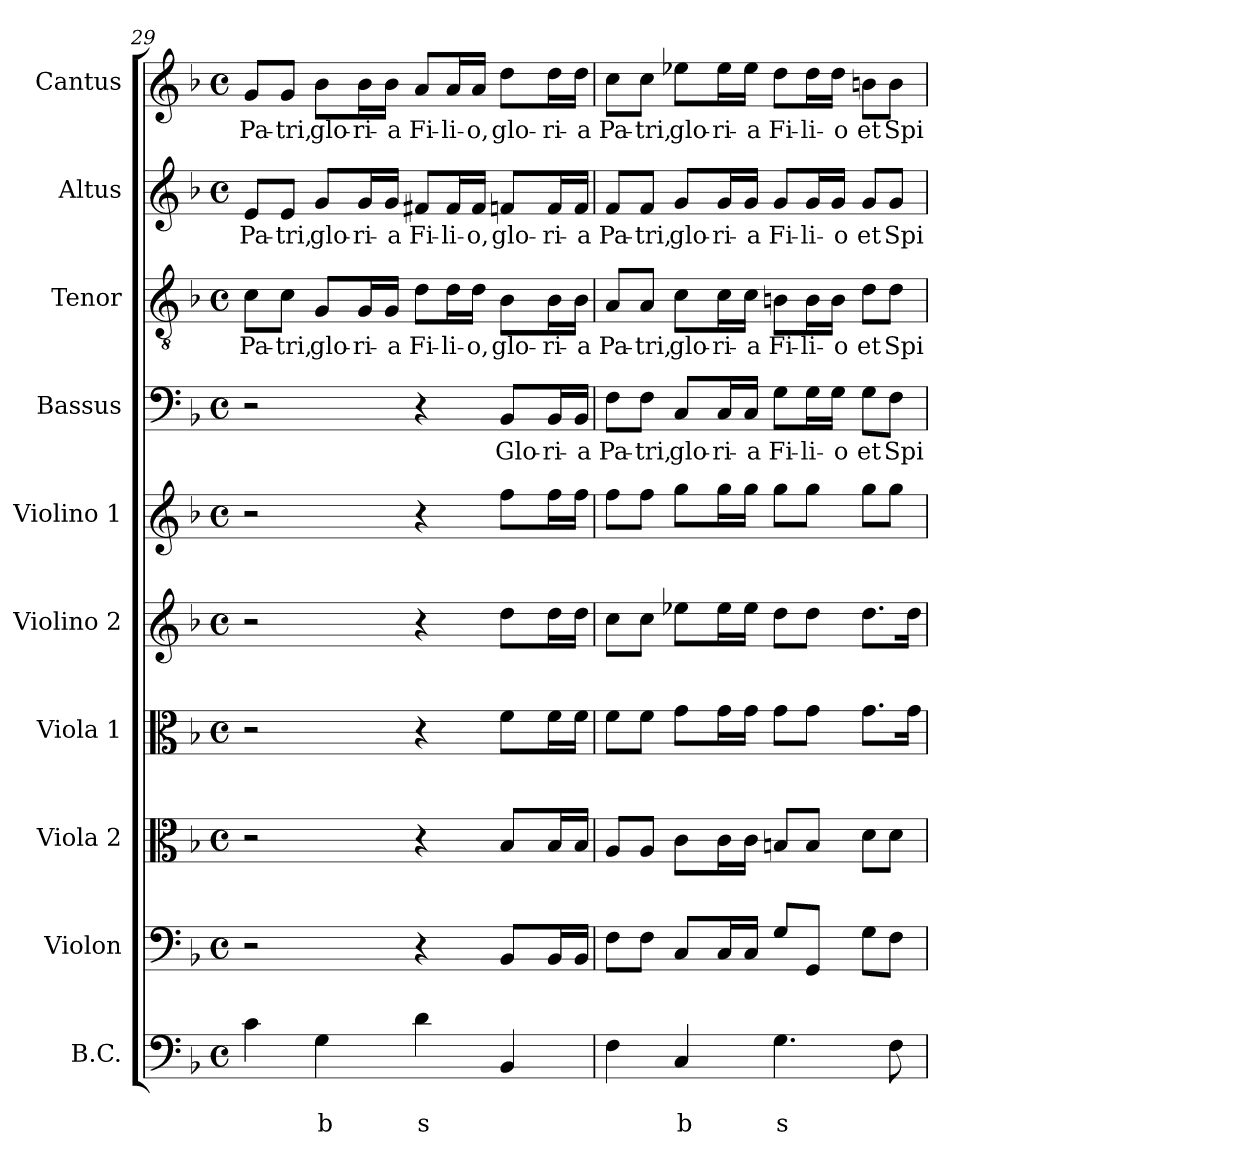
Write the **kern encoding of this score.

**kern	**text	**text	**kern	**kern	**kern	**kern	**kern	**kern	**text	**kern	**text	**kern	**text	**kern	**text
*part10	*part10	*part10	*part9	*part8	*part7	*part6	*part5	*part4	*part4	*part3	*part3	*part2	*part2	*part1	*part1
*staff10	*staff10	*staff10	*staff9	*staff8	*staff7	*staff6	*staff5	*staff4	*staff4	*staff3	*staff3	*staff2	*staff2	*staff1	*staff1
*I"B.C.	*	*	*I"Violon	*I"Viola 2	*I"Viola 1	*I"Violino 2	*I"Violino 1	*I"Bassus	*	*I"Tenor	*	*I"Altus	*	*I"Cantus	*
*I'B.C.	*	*	*I'Vn	*I'Va2	*I'Va1	*I'Vn2	*I'Vn1	*I'B	*	*I'T	*	*I'A	*	*I'C	*
*clefF4	*	*	*clefF4	*clefC3	*clefC3	*clefG2	*clefG2	*clefF4	*	*clefGv2	*	*clefG2	*	*clefG2	*
*k[b-]	*	*	*k[b-]	*k[b-]	*k[b-]	*k[b-]	*k[b-]	*k[b-]	*	*k[b-]	*	*k[b-]	*	*k[b-]	*
*F:	*	*	*F:	*F:	*F:	*F:	*F:	*F:	*	*F:	*	*F:	*	*F:	*
*M4/4	*	*	*M4/4	*M4/4	*M4/4	*M4/4	*M4/4	*M4/4	*	*M4/4	*	*M4/4	*	*M4/4	*
*met(c)	*	*	*met(c)	*met(c)	*met(c)	*met(c)	*met(c)	*met(c)	*	*met(c)	*	*met(c)	*	*met(c)	*
=29	=29	=29	=29	=29	=29	=29	=29	=29	=29	=29	=29	=29	=29	=29	=29
!	!	!	!	!	!	!	!	!	!	!	!LO:LY:b	!	!	!	!
!	!	!	!	!	!	!	!	!	!	!	!	!	!LO:LY:b	!	!
!	!	!	!	!	!	!	!	!	!	!	!	!	!	!	!LO:LY:b
4c\	.	.	2r	2r	2r	2r	2r	2r	.	8c\L	Pa-	8e/L	Pa-	8g/L	Pa-
!	!	!	!	!	!	!	!	!	!	!	!LO:LY:b	!	!	!	!
!	!	!	!	!	!	!	!	!	!	!	!	!	!LO:LY:b	!	!
!	!	!	!	!	!	!	!	!	!	!	!	!	!	!	!LO:LY:b
.	.	.	.	.	.	.	.	.	.	8c\J	-tri,	8e/J	-tri,	8g/J	-tri,
!	!	!LO:LY:b	!	!	!	!	!	!	!	!	!	!	!	!	!
!	!	!	!	!	!	!	!	!	!	!	!LO:LY:b	!	!	!	!
!	!	!	!	!	!	!	!	!	!	!	!	!	!LO:LY:b	!	!
!	!	!	!	!	!	!	!	!	!	!	!	!	!	!	!LO:LY:b
4G\	.	b	.	.	.	.	.	.	.	8G/L	glo-	8g/L	glo-	8b-\L	glo-
!	!	!	!	!	!	!	!	!	!	!	!LO:LY:b	!	!	!	!
!	!	!	!	!	!	!	!	!	!	!	!	!	!LO:LY:b	!	!
!	!	!	!	!	!	!	!	!	!	!	!	!	!	!	!LO:LY:b
.	.	.	.	.	.	.	.	.	.	16G/L	-ri-	16g/L	-ri-	16b-\L	-ri-
!	!	!	!	!	!	!	!	!	!	!	!LO:LY:b	!	!	!	!
!	!	!	!	!	!	!	!	!	!	!	!	!	!LO:LY:b	!	!
!	!	!	!	!	!	!	!	!	!	!	!	!	!	!	!LO:LY:b
.	.	.	.	.	.	.	.	.	.	16G/JJ	-a	16g/JJ	-a	16b-\JJ	-a
!	!	!LO:LY:b	!	!	!	!	!	!	!	!	!	!	!	!	!
!	!	!	!	!	!	!	!	!	!	!	!LO:LY:b	!	!	!	!
!	!	!	!	!	!	!	!	!	!	!	!	!	!LO:LY:b	!	!
!	!	!	!	!	!	!	!	!	!	!	!	!	!	!	!LO:LY:b
4d\	.	s	4r	4r	4r	4r	4r	4r	.	8d\L	Fi-	8f#X/L	Fi-	8a/L	Fi-
!	!	!	!	!	!	!	!	!	!	!	!LO:LY:b	!	!	!	!
!	!	!	!	!	!	!	!	!	!	!	!	!	!LO:LY:b	!	!
!	!	!	!	!	!	!	!	!	!	!	!	!	!	!	!LO:LY:b
.	.	.	.	.	.	.	.	.	.	16d\L	-li-	16f#/L	-li-	16a/L	-li-
!	!	!	!	!	!	!	!	!	!	!	!LO:LY:b	!	!	!	!
!	!	!	!	!	!	!	!	!	!	!	!	!	!LO:LY:b	!	!
!	!	!	!	!	!	!	!	!	!	!	!	!	!	!	!LO:LY:b
.	.	.	.	.	.	.	.	.	.	16d\JJ	-o,	16f#/JJ	-o,	16a/JJ	-o,
!	!	!	!	!	!	!	!	!	!LO:LY:b	!	!	!	!	!	!
!	!	!	!	!	!	!	!	!	!	!	!LO:LY:b	!	!	!	!
!	!	!	!	!	!	!	!	!	!	!	!	!	!LO:LY:b	!	!
!	!	!	!	!	!	!	!	!	!	!	!	!	!	!	!LO:LY:b
4BB-/	.	.	8BB-/L	8B-/L	8f\L	8dd\L	8ff\L	8BB-/L	Glo-	8B-\L	glo-	8fn/L	glo-	8dd\L	glo-
!	!	!	!	!	!	!	!	!	!LO:LY:b	!	!	!	!	!	!
!	!	!	!	!	!	!	!	!	!	!	!LO:LY:b	!	!	!	!
!	!	!	!	!	!	!	!	!	!	!	!	!	!LO:LY:b	!	!
!	!	!	!	!	!	!	!	!	!	!	!	!	!	!	!LO:LY:b
.	.	.	16BB-/L	16B-/L	16f\L	16dd\L	16ff\L	16BB-/L	-ri-	16B-\L	-ri-	16f/L	-ri-	16dd\L	-ri-
!	!	!	!	!	!	!	!	!	!LO:LY:b	!	!	!	!	!	!
!	!	!	!	!	!	!	!	!	!	!	!LO:LY:b	!	!	!	!
!	!	!	!	!	!	!	!	!	!	!	!	!	!LO:LY:b	!	!
!	!	!	!	!	!	!	!	!	!	!	!	!	!	!	!LO:LY:b
.	.	.	16BB-/JJ	16B-/JJ	16f\JJ	16dd\JJ	16ff\JJ	16BB-/JJ	-a	16B-\JJ	-a	16f/JJ	-a	16dd\JJ	-a
!!LO:LB:g=z
=30	=30	=30	=30	=30	=30	=30	=30	=30	=30	=30	=30	=30	=30	=30	=30
!	!	!	!	!	!	!	!	!	!LO:LY:b	!	!	!	!	!	!
!	!	!	!	!	!	!	!	!	!	!	!LO:LY:b	!	!	!	!
!	!	!	!	!	!	!	!	!	!	!	!	!	!LO:LY:b	!	!
!	!	!	!	!	!	!	!	!	!	!	!	!	!	!	!LO:LY:b
4F\	.	.	8F\L	8A/L	8f\L	8cc\L	8ff\L	8F\L	Pa-	8A/L	Pa-	8f/L	Pa-	8cc\L	Pa-
!	!	!	!	!	!	!	!	!	!LO:LY:b	!	!	!	!	!	!
!	!	!	!	!	!	!	!	!	!	!	!LO:LY:b	!	!	!	!
!	!	!	!	!	!	!	!	!	!	!	!	!	!LO:LY:b	!	!
!	!	!	!	!	!	!	!	!	!	!	!	!	!	!	!LO:LY:b
.	.	.	8F\J	8A/J	8f\J	8cc\J	8ff\J	8F\J	-tri,	8A/J	-tri,	8f/J	-tri,	8cc\J	-tri,
!	!	!LO:LY:b	!	!	!	!	!	!	!	!	!	!	!	!	!
!	!	!	!	!	!	!	!	!	!LO:LY:b	!	!	!	!	!	!
!	!	!	!	!	!	!	!	!	!	!	!LO:LY:b	!	!	!	!
!	!	!	!	!	!	!	!	!	!	!	!	!	!LO:LY:b	!	!
!	!	!	!	!	!	!	!	!	!	!	!	!	!	!	!LO:LY:b
4C/	.	b	8C/L	8c\L	8g\L	8ee-X\L	8gg\L	8C/L	glo-	8c\L	glo-	8g/L	glo-	8ee-X\L	glo-
!	!	!	!	!	!	!	!	!	!LO:LY:b	!	!	!	!	!	!
!	!	!	!	!	!	!	!	!	!	!	!LO:LY:b	!	!	!	!
!	!	!	!	!	!	!	!	!	!	!	!	!	!LO:LY:b	!	!
!	!	!	!	!	!	!	!	!	!	!	!	!	!	!	!LO:LY:b
.	.	.	16C/L	16c\L	16g\L	16ee-\L	16gg\L	16C/L	-ri-	16c\L	-ri-	16g/L	-ri-	16ee-\L	-ri-
!	!	!	!	!	!	!	!	!	!LO:LY:b	!	!	!	!	!	!
!	!	!	!	!	!	!	!	!	!	!	!LO:LY:b	!	!	!	!
!	!	!	!	!	!	!	!	!	!	!	!	!	!LO:LY:b	!	!
!	!	!	!	!	!	!	!	!	!	!	!	!	!	!	!LO:LY:b
.	.	.	16C/JJ	16c\JJ	16g\JJ	16ee-\JJ	16gg\JJ	16C/JJ	-a	16c\JJ	-a	16g/JJ	-a	16ee-\JJ	-a
!	!	!LO:LY:b	!	!	!	!	!	!	!	!	!	!	!	!	!
!	!	!	!	!	!	!	!	!	!LO:LY:b	!	!	!	!	!	!
!	!	!	!	!	!	!	!	!	!	!	!LO:LY:b	!	!	!	!
!	!	!	!	!	!	!	!	!	!	!	!	!	!LO:LY:b	!	!
!	!	!	!	!	!	!	!	!	!	!	!	!	!	!	!LO:LY:b
4.G\	.	s	8G/L	8Bn/L	8g\L	8dd\L	8gg\L	8G\L	Fi-	8Bn\L	Fi-	8g/L	Fi-	8dd\L	Fi-
!	!	!	!	!	!	!	!	!	!LO:LY:b	!	!	!	!	!	!
!	!	!	!	!	!	!	!	!	!	!	!LO:LY:b	!	!	!	!
!	!	!	!	!	!	!	!	!	!	!	!	!	!LO:LY:b	!	!
!	!	!	!	!	!	!	!	!	!	!	!	!	!	!	!LO:LY:b
.	.	.	8GG/J	8B/J	8g\J	8dd\J	8gg\J	16G\L	-li-	16B\L	-li-	16g/L	-li-	16dd\L	-li-
!	!	!	!	!	!	!	!	!	!LO:LY:b	!	!	!	!	!	!
!	!	!	!	!	!	!	!	!	!	!	!LO:LY:b	!	!	!	!
!	!	!	!	!	!	!	!	!	!	!	!	!	!LO:LY:b	!	!
!	!	!	!	!	!	!	!	!	!	!	!	!	!	!	!LO:LY:b
.	.	.	.	.	.	.	.	16G\JJ	-o	16B\JJ	-o	16g/JJ	-o	16dd\JJ	-o
!	!	!	!	!	!	!	!	!	!LO:LY:b	!	!	!	!	!	!
!	!	!	!	!	!	!	!	!	!	!	!LO:LY:b	!	!	!	!
!	!	!	!	!	!	!	!	!	!	!	!	!	!LO:LY:b	!	!
!	!	!	!	!	!	!	!	!	!	!	!	!	!	!	!LO:LY:b
.	.	.	8G\L	8d\L	8.g\L	8.dd\L	8gg\L	8G\L	et	8d\L	et	8g/L	et	8bn\L	et
!	!	!	!	!	!	!	!	!	!LO:LY:b	!	!	!	!	!	!
!	!	!	!	!	!	!	!	!	!	!	!LO:LY:b	!	!	!	!
!	!	!	!	!	!	!	!	!	!	!	!	!	!LO:LY:b	!	!
!	!	!	!	!	!	!	!	!	!	!	!	!	!	!	!LO:LY:b
8F\	.	.	8F\J	8d\J	.	.	8gg\J	8F\J	Spi-	8d\J	Spi-	8g/J	Spi-	8b\J	Spi-
.	.	.	.	.	16g\Jk	16dd\Jk	.	.	.	.	.	.	.	.	.
=	=	=	=	=	=	=	=	=	=	=	=	=	=	=	=
*-	*-	*-	*-	*-	*-	*-	*-	*-	*-	*-	*-	*-	*-	*-	*-
